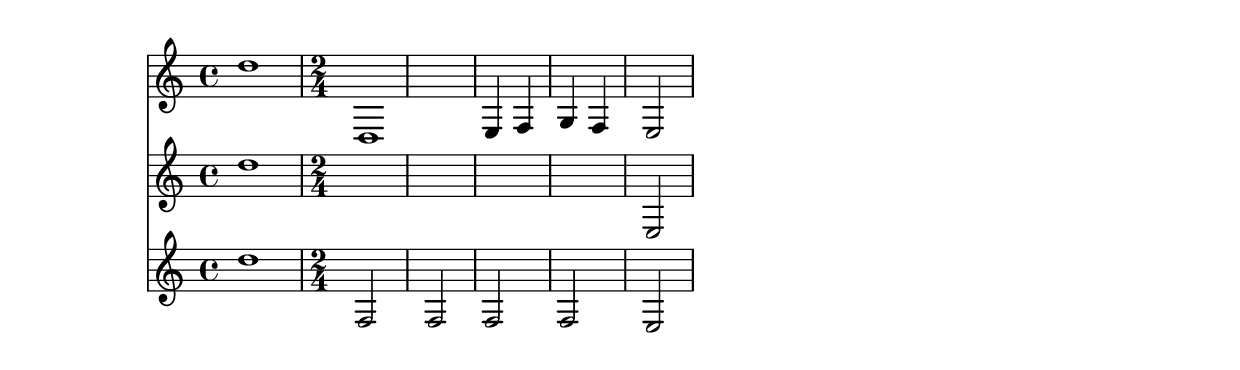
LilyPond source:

\include "Global.ly"
\parallelMusic #'(vn  va vc){
\time 4/4 d''1 | d''1 | d''1 |
  <<\inst vn {d1 e4 f g f}
    %\inst va {fis' gis' dis' r d'1}
    \inst vc {f2 f f f }
    s1*2>>  | \time 2/4 s1*2 | s1*2 |
e2 | e2 | e2 |
}

\score {
  <<
  \new Staff = "vn" \vn
  \new Staff = "va" \va
  \new Staff = "vc" \vc
>>
}

